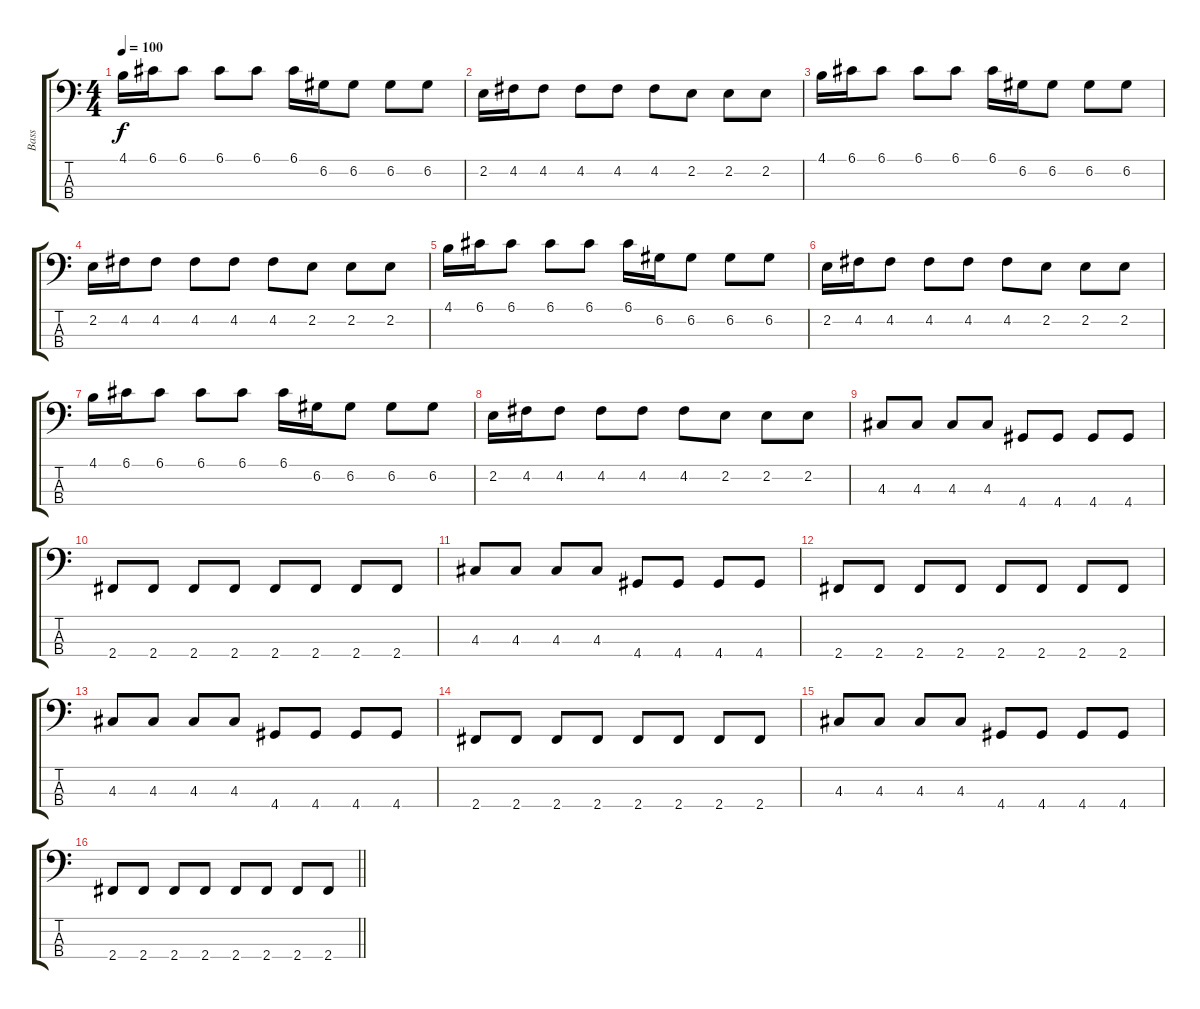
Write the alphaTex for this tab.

\track ("Bass" "Bass") {instrument electricbassfinger}
\staff {score tabs}
\tuning (G2 D2 A1 E1) {hide}
\ts (4 4)
\tempo 100
\clef f4
\ks c
4.1.16{dy f} 6.1.16 6.1.8 6.1.8 6.1.8 6.1.16 6.2.16 6.2.8 6.2.8 6.2.8 |
2.2.16 4.2.16 4.2.8 4.2.8 4.2.8 4.2.8 2.2.8 2.2.8 2.2.8 |
4.1.16 6.1.16 6.1.8 6.1.8 6.1.8 6.1.16 6.2.16 6.2.8 6.2.8 6.2.8 |
2.2.16 4.2.16 4.2.8 4.2.8 4.2.8 4.2.8 2.2.8 2.2.8 2.2.8 |
4.1.16 6.1.16 6.1.8 6.1.8 6.1.8 6.1.16 6.2.16 6.2.8 6.2.8 6.2.8 |
2.2.16 4.2.16 4.2.8 4.2.8 4.2.8 4.2.8 2.2.8 2.2.8 2.2.8 |
4.1.16 6.1.16 6.1.8 6.1.8 6.1.8 6.1.16 6.2.16 6.2.8 6.2.8 6.2.8 |
2.2.16 4.2.16 4.2.8 4.2.8 4.2.8 4.2.8 2.2.8 2.2.8 2.2.8 |
4.3.8 4.3.8 4.3.8 4.3.8 4.4.8 4.4.8 4.4.8 4.4.8 |
2.4.8 2.4.8 2.4.8 2.4.8 2.4.8 2.4.8 2.4.8 2.4.8 |
4.3.8 4.3.8 4.3.8 4.3.8 4.4.8 4.4.8 4.4.8 4.4.8 |
2.4.8 2.4.8 2.4.8 2.4.8 2.4.8 2.4.8 2.4.8 2.4.8 |
4.3.8 4.3.8 4.3.8 4.3.8 4.4.8 4.4.8 4.4.8 4.4.8 |
2.4.8 2.4.8 2.4.8 2.4.8 2.4.8 2.4.8 2.4.8 2.4.8 |
4.3.8 4.3.8 4.3.8 4.3.8 4.4.8 4.4.8 4.4.8 4.4.8 |
\barLineRight lightlight
2.4.8 2.4.8 2.4.8 2.4.8 2.4.8 2.4.8 2.4.8 2.4.8
